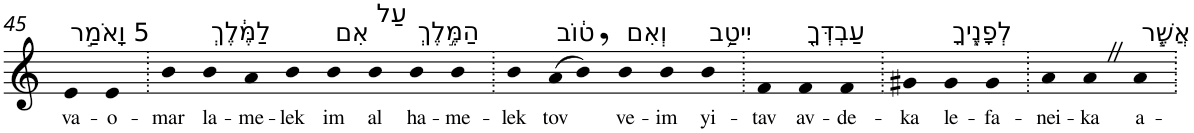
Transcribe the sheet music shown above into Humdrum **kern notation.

**kern	**text
*part1	*part1
*staff1	*staff1
*I"Piano	*
*I'Pno	*
!!LO:PB:g=z
*clefG2	*
*k[]	*
=45	=45
!LO:TX:a:t=5 וָאֹמַ֣ר	!
!	!LO:LY:b
4e	va-
!	!LO:LY:b
4e	-o-
=46.	=46.
!	!LO:LY:b
4b	-mar
!LO:TX:a:t=לַמֶּ֔לֶךְ	!
!	!LO:LY:b
4b	la-
!	!LO:LY:b
4a	-me-
!	!LO:LY:b
4b	-lek
!LO:TX:a:t=אִם	!
!	!LO:LY:b
4b	im
!LO:TX:a:t=עַל	!
!	!LO:LY:b
4b	al
!LO:TX:a:t=הַמֶּ֣לֶךְ	!
!	!LO:LY:b
4b	ha-
!	!LO:LY:b
4b	-me-
=47.	=47.
!	!LO:LY:b
4b	-lek
!LO:TX:a:t=ט֔וֹב	!
!	!LO:LY:b
(>8a	tov
8b,)	.
!LO:TX:a:t=וְאִם	!
!	!LO:LY:b
4b	ve-
!	!LO:LY:b
4b	-im
!LO:TX:a:t=יִיטַ֥ב	!
!	!LO:LY:b
4b	yi-
=48.	=48.
!	!LO:LY:b
4f	-tav
!LO:TX:a:t=עַבְדְּךָ֖	!
!	!LO:LY:b
4f	av-
!	!LO:LY:b
4f	-de-
=49.	=49.
!	!LO:LY:b
4g#X	-ka
!LO:TX:a:t=לְפָנֶ֑יךָ	!
!	!LO:LY:b
4g#	le-
!	!LO:LY:b
4g#	-fa-
=50.	=50.
!	!LO:LY:b
4a	-nei-
!	!LO:LY:b
4aZ	-ka
!LO:TX:a:t=אֲשֶׁ֧ר	!
!	!LO:LY:b
4a	a-
=.	=.
*-	*-
